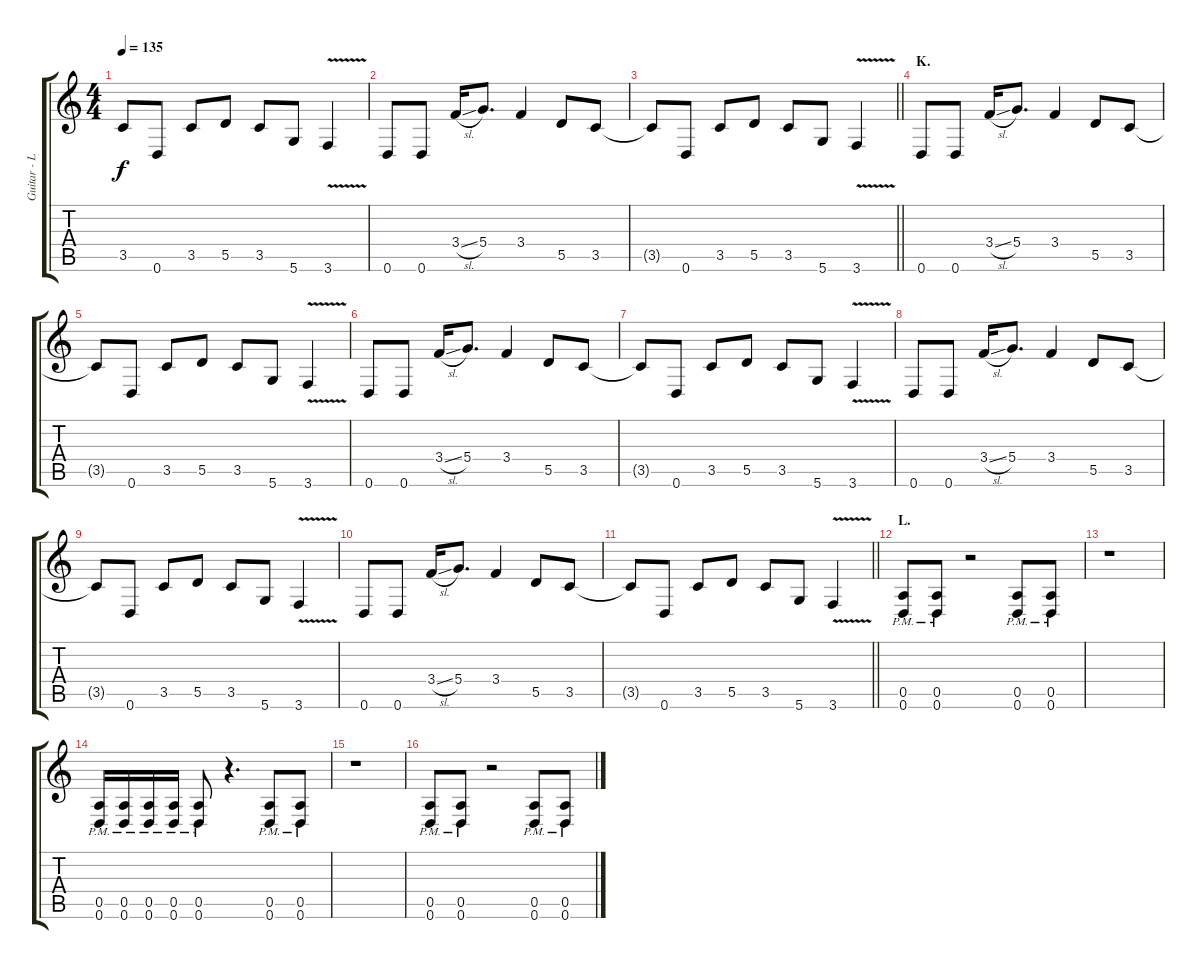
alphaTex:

\track ("Guitar - Left" "Guitar - L") {instrument distortionguitar}
\staff {score tabs}
\tuning (E4 B3 G3 D3 A2 D2) {hide}
\ts (4 4)
\tempo 135
\clef g2
\ks c
3.5{t}.8{dy f} 0.6.8 3.5.8 5.5.8 3.5.8 5.6.8 3.6{v}.4 |
0.6.8 0.6.8 3.4{sl}.16 5.4.8{d} 3.4.4 5.5.8 3.5.8 |
\barLineRight lightlight
3.5{t}.8 0.6.8 3.5.8 5.5.8 3.5.8 5.6.8 3.6{v}.4 |
\section ("" "K.")
0.6.8 0.6.8 3.4{sl}.16 5.4.8{d} 3.4.4 5.5.8 3.5.8 |
3.5{t}.8 0.6.8 3.5.8 5.5.8 3.5.8 5.6.8 3.6{v}.4 |
0.6.8 0.6.8 3.4{sl}.16 5.4.8{d} 3.4.4 5.5.8 3.5.8 |
3.5{t}.8 0.6.8 3.5.8 5.5.8 3.5.8 5.6.8 3.6{v}.4 |
0.6.8 0.6.8 3.4{sl}.16 5.4.8{d} 3.4.4 5.5.8 3.5.8 |
3.5{t}.8 0.6.8 3.5.8 5.5.8 3.5.8 5.6.8 3.6{v}.4 |
0.6.8 0.6.8 3.4{sl}.16 5.4.8{d} 3.4.4 5.5.8 3.5.8 |
\barLineRight lightlight
3.5{t}.8 0.6.8 3.5.8 5.5.8 3.5.8 5.6.8 3.6{v}.4 |
\section ("" "L.")
(0.5{pm} 0.6{pm}).8 (0.5{pm} 0.6{pm}).8 r.2 (0.5{pm} 0.6{pm}).8 (0.5{pm} 0.6{pm}).8 |
r.1 |
(0.5{pm} 0.6{pm}).16 (0.5{pm} 0.6{pm}).16 (0.5{pm} 0.6{pm}).16 (0.5{pm} 0.6{pm}).16 (0.5{pm} 0.6{pm}).8 r.4{d} (0.5{pm} 0.6{pm}).8 (0.5{pm} 0.6{pm}).8 |
r.1 |
(0.5{pm} 0.6{pm}).8 (0.5{pm} 0.6{pm}).8 r.2 (0.5{pm} 0.6{pm}).8 (0.5{pm} 0.6{pm}).8
